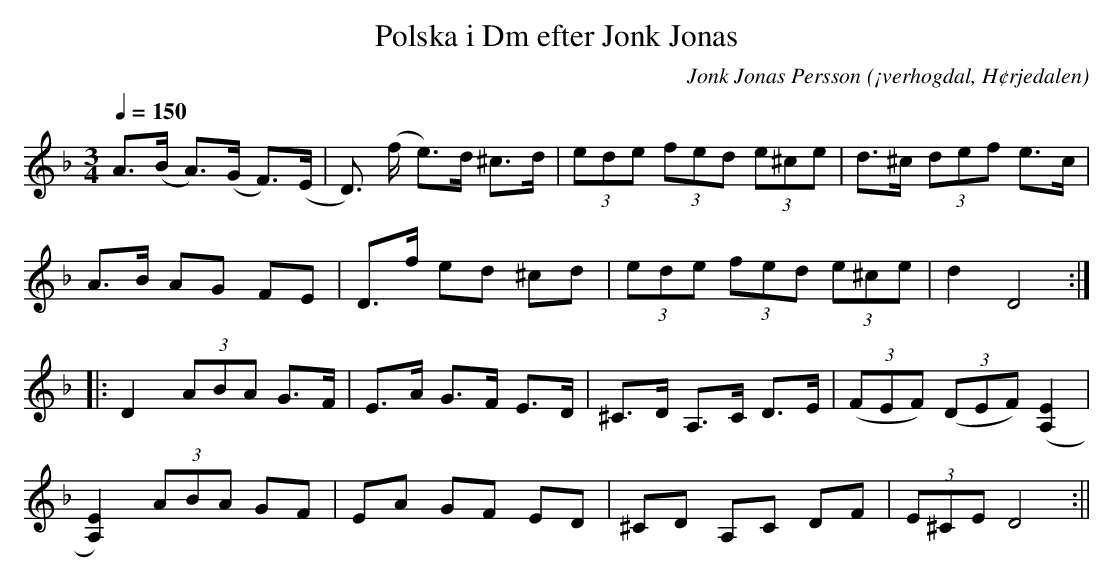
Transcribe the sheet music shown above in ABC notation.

X:1
T:Polska i Dm efter Jonk Jonas
O:¡verhogdal, H¢rjedalen
Q:1/4=150
M:3/4
C:Jonk Jonas Persson
K:Dm
A>(B A)>(G F)>(E | D)> (f e)>d ^c>d | (3ede (3fed (3e^ce | d>^c (3def e>c|
A>B AG FE | D>f ed ^cd | (3ede (3fed (3e^ce | d2 D4 :||:
D2 (3ABA G>F | E>A G>F E>D | ^C>D A,>C D>E | (3(FEF) (3(DEF) ([E2A,2] |
[E2A,2]) (3ABA GF | EA GF ED | ^CD A,C DF | (3E^CE D4 :||
